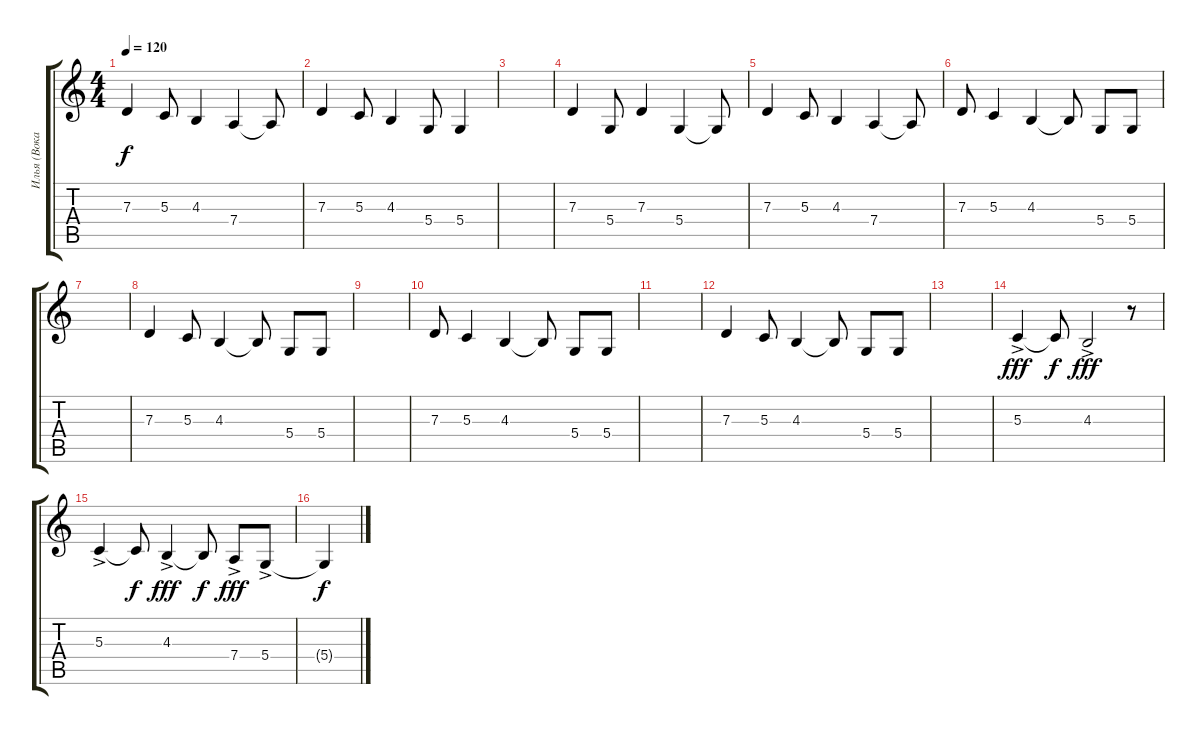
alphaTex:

\track ("Илья (Вокал)" "Илья (Вока") {instrument lead8bassandlead}
\staff {score tabs}
\tuning (E4 B3 G3 D3 A2 E2) {hide}
\ts (4 4)
\tempo 120
\clef g2
\ks c
7.3.4{dy f} 5.3.8 4.3.4 7.4.4 7.4{t}.8 |
7.3.4 5.3.8 4.3.4 5.4.8 5.4.4 |
|
7.3.4 5.4.8 7.3.4 5.4.4 5.4{t}.8 |
7.3.4 5.3.8 4.3.4 7.4.4 7.4{t}.8 |
7.3.8 5.3.4 4.3.4 4.3{t}.8 5.4.8 5.4.8 |
|
7.3.4 5.3.8 4.3.4 4.3{t}.8 5.4.8 5.4.8 |
|
7.3.8 5.3.4 4.3.4 4.3{t}.8 5.4.8 5.4.8 |
|
7.3.4 5.3.8 4.3.4 4.3{t}.8 5.4.8 5.4.8 |
|
5.3{ac}.4{dy fff} 5.3{t}.8{dy f} 4.3{ac}.2{dy fff} r.8 |
5.3{ac}.4 5.3{t}.8{dy f} 4.3{ac}.4{dy fff} 4.3{t}.8{dy f} 7.4{ac}.8{dy fff} 5.4{ac}.8 |
5.4{t}.4{dy f}
